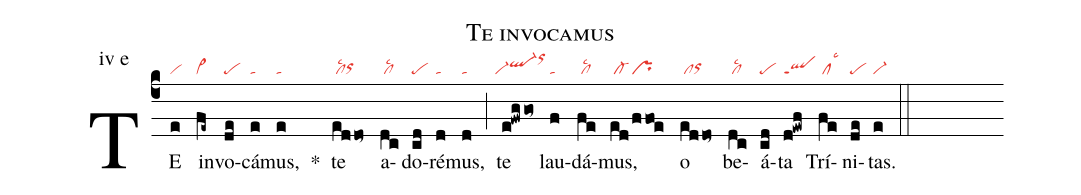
name: Te invocamus;
annotation: iv e;
mode: 4;
nabc-lines: 1;
%%
(c4)
TE(e|vi) in(fe~|cl~)vo(de|pe)cá(e|ta)mus,(e|ta) *()
te(eddo~|/cllsc2orhh) a(dc|/cllsc2)do(cd|pe)ré(d|ta)mus,(d|ta) (;)
te(e!fwg/go~|``vi-ql-hiorhl) lau(f|ta)dá(fe|/cllsc2)mus,(ed|/cl-|ffoe|pr)
o(eddo~|/clorhh) be(dc|/cllsc2)á(cd|pe)ta(d!ewf|qlppt1) Trí(fe|/cllsc3)ni(de|pe)tas.(e|vi-) (::)
